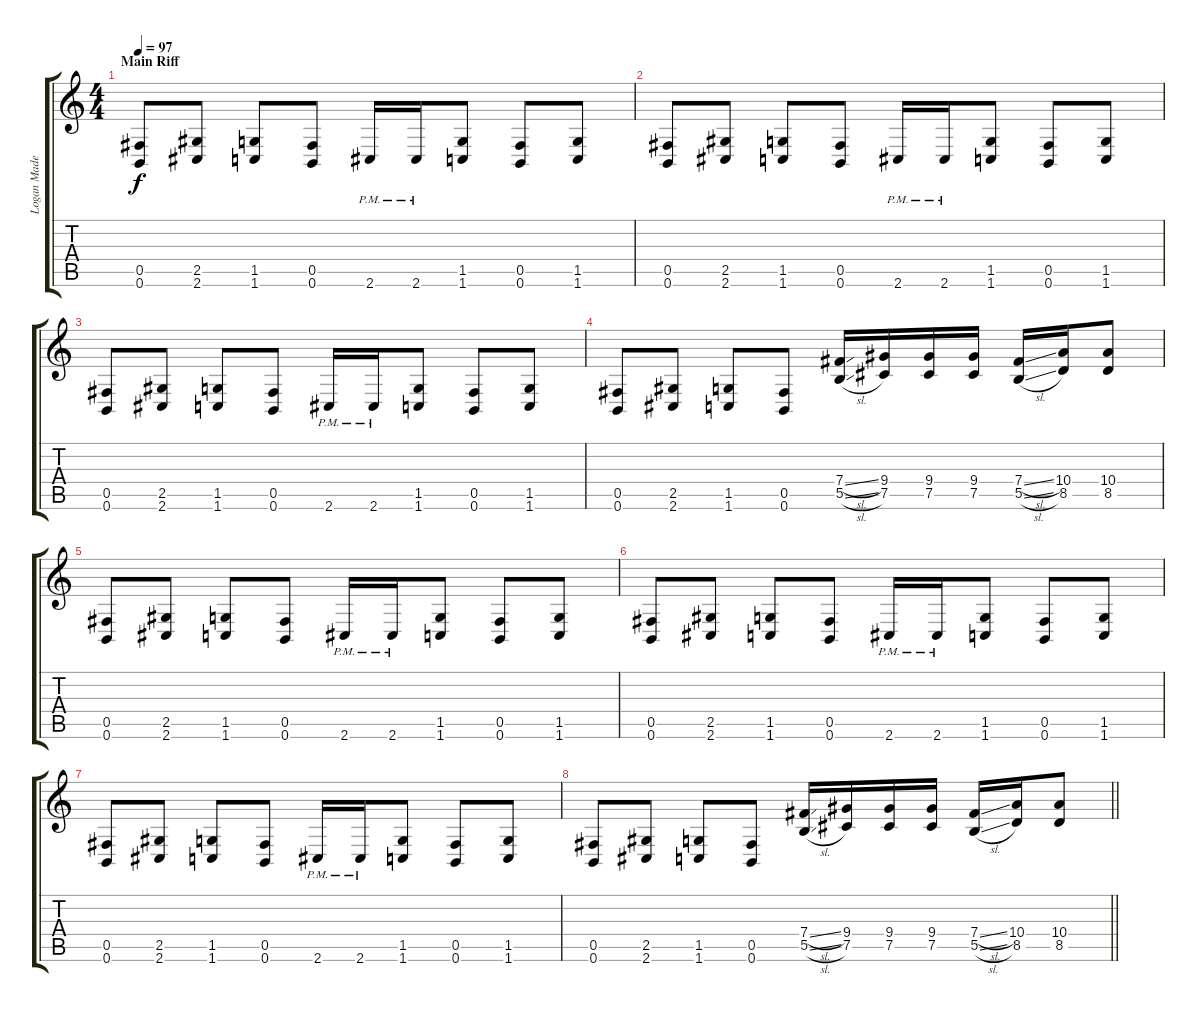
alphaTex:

\track ("Logan Mader" "Logan Made") {instrument distortionguitar}
\staff {score tabs}
\tuning (Db4 Ab3 E3 B2 Gb2 B1) {hide}
\ts (4 4)
\section ("" "Main Riff")
\tempo 97
\clef g2
\ks c
(0.5 0.6).8{dy f} (2.5 2.6).8 (1.5 1.6).8 (0.5 0.6).8 2.6{pm}.16 2.6{pm}.16 (1.5 1.6).8 (0.5 0.6).8 (1.5 1.6).8 |
(0.5 0.6).8 (2.5 2.6).8 (1.5 1.6).8 (0.5 0.6).8 2.6{pm}.16 2.6{pm}.16 (1.5 1.6).8 (0.5 0.6).8 (1.5 1.6).8 |
(0.5 0.6).8 (2.5 2.6).8 (1.5 1.6).8 (0.5 0.6).8 2.6{pm}.16 2.6{pm}.16 (1.5 1.6).8 (0.5 0.6).8 (1.5 1.6).8 |
(0.5 0.6).8 (2.5 2.6).8 (1.5 1.6).8 (0.5 0.6).8 (7.4{sl} 5.5{sl}).16 (9.4 7.5).16 (9.4 7.5).16 (9.4 7.5).16 (7.4{sl} 5.5{sl}).16 (10.4 8.5).16 (10.4 8.5).8 |
(0.5 0.6).8 (2.5 2.6).8 (1.5 1.6).8 (0.5 0.6).8 2.6{pm}.16 2.6{pm}.16 (1.5 1.6).8 (0.5 0.6).8 (1.5 1.6).8 |
(0.5 0.6).8 (2.5 2.6).8 (1.5 1.6).8 (0.5 0.6).8 2.6{pm}.16 2.6{pm}.16 (1.5 1.6).8 (0.5 0.6).8 (1.5 1.6).8 |
(0.5 0.6).8 (2.5 2.6).8 (1.5 1.6).8 (0.5 0.6).8 2.6{pm}.16 2.6{pm}.16 (1.5 1.6).8 (0.5 0.6).8 (1.5 1.6).8 |
\barLineRight lightlight
(0.5 0.6).8 (2.5 2.6).8 (1.5 1.6).8 (0.5 0.6).8 (7.4{sl} 5.5{sl}).16 (9.4 7.5).16 (9.4 7.5).16 (9.4 7.5).16 (7.4{sl} 5.5{sl}).16 (10.4 8.5).16 (10.4 8.5).8
